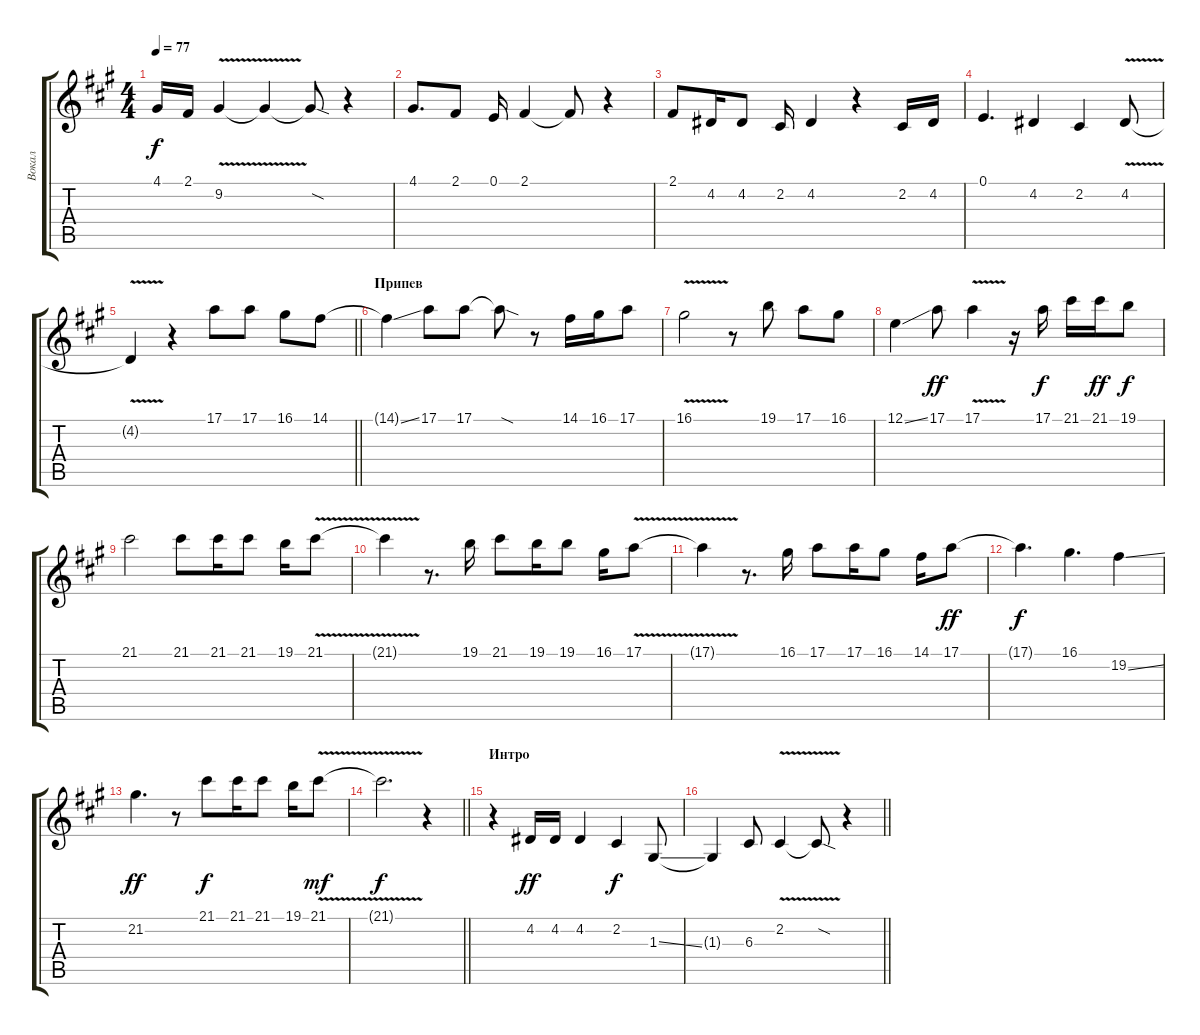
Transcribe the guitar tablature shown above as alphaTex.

\track ("Вокал" "Вокал") {instrument baritonesax}
\staff {score tabs}
\tuning (E4 B3 G3 D3 A2 E2) {hide}
\ts (4 4)
\tempo 77
\clef g2
\ks f#minor
4.1.16{dy f} 2.1.16 9.2{v}.4 9.2{t}.4 9.2{sod t}.8 r.4 |
4.1.8{d} 2.1.8 0.1.16 2.1.4 2.1{t}.8 r.4 |
2.1.8 4.2.16 4.2.8 2.2.16 4.2.4 r.4 2.2.16 4.2.16 |
0.1.4{d} 4.2.4 2.2.4 4.2{v}.8 |
\barLineRight lightlight
4.2{t}.4 r.4 17.1.8{instrument baritonesax} 17.1.8 16.1.8 14.1.8 |
\section ("" "Припев")
14.1{ss t}.4 17.1.8 17.1.8 17.1{sod t}.8 r.8 14.1.16 16.1.16 17.1.8 |
16.1{v}.2 r.8 19.1.8 17.1.8 16.1.8 |
12.1{ss}.4 17.1.8{dy ff} 17.1{v}.4 r.16 17.1.16{dy f} 21.1.16 21.1.16{dy ff} 19.1.8{dy f} |
21.1.2 21.1.8 21.1.16 21.1.8 19.1.16 21.1{v}.8 |
21.1{t}.4 r.8{d} 19.1.16 21.1.8 19.1.16 19.1.8 16.1.16 17.1{v}.8 |
17.1{t}.4 r.8{d} 16.1.16 17.1.8 17.1.16 16.1.8 14.1.16 17.1.8{dy ff} |
17.1{t}.4{d dy f} 16.1.4{d} 19.2{ss}.4 |
21.2.4{d dy ff} r.8 21.1.8{dy f} 21.1.16 21.1.8 19.1.16 21.1{v}.8{dy mf} |
\barLineRight lightlight
21.1{t}.2{d dy f} r.4 |
\section ("" "Интро")
r.4{instrument sopranosax} 4.2.16{dy ff} 4.2.16 4.2.4 2.2.4{dy f} 1.3{ss}.8 |
\barLineRight lightlight
1.3{t}.4 6.3.8 2.2{v}.4 2.2{sod t}.8 r.4
